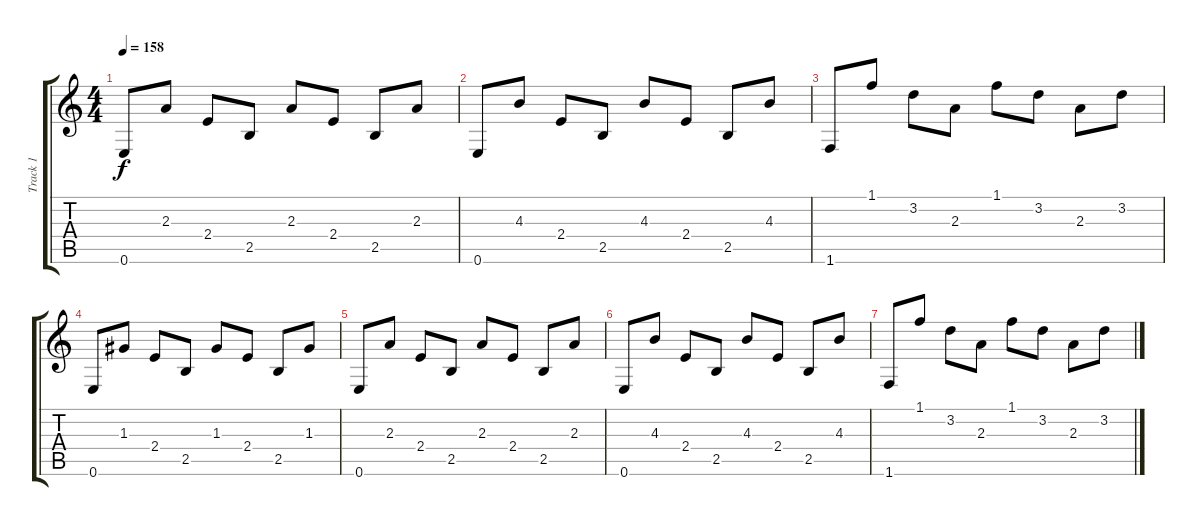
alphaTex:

\track ("Track 1" "Track 1") {instrument overdrivenguitar}
\staff {score tabs}
\tuning (E4 B3 G3 D3 A2 E2) {hide}
\ts (4 4)
\tempo 158
\clef g2
\ks c
0.6.8{dy f} 2.3.8 2.4.8 2.5.8 2.3.8 2.4.8 2.5.8 2.3.8 |
0.6.8 4.3.8 2.4.8 2.5.8 4.3.8 2.4.8 2.5.8 4.3.8 |
1.6.8 1.1.8 3.2.8 2.3.8 1.1.8 3.2.8 2.3.8 3.2.8 |
0.6.8 1.3.8 2.4.8 2.5.8 1.3.8 2.4.8 2.5.8 1.3.8 |
0.6.8 2.3.8 2.4.8 2.5.8 2.3.8 2.4.8 2.5.8 2.3.8 |
0.6.8 4.3.8 2.4.8 2.5.8 4.3.8 2.4.8 2.5.8 4.3.8 |
1.6.8 1.1.8 3.2.8 2.3.8 1.1.8 3.2.8 2.3.8 3.2.8
